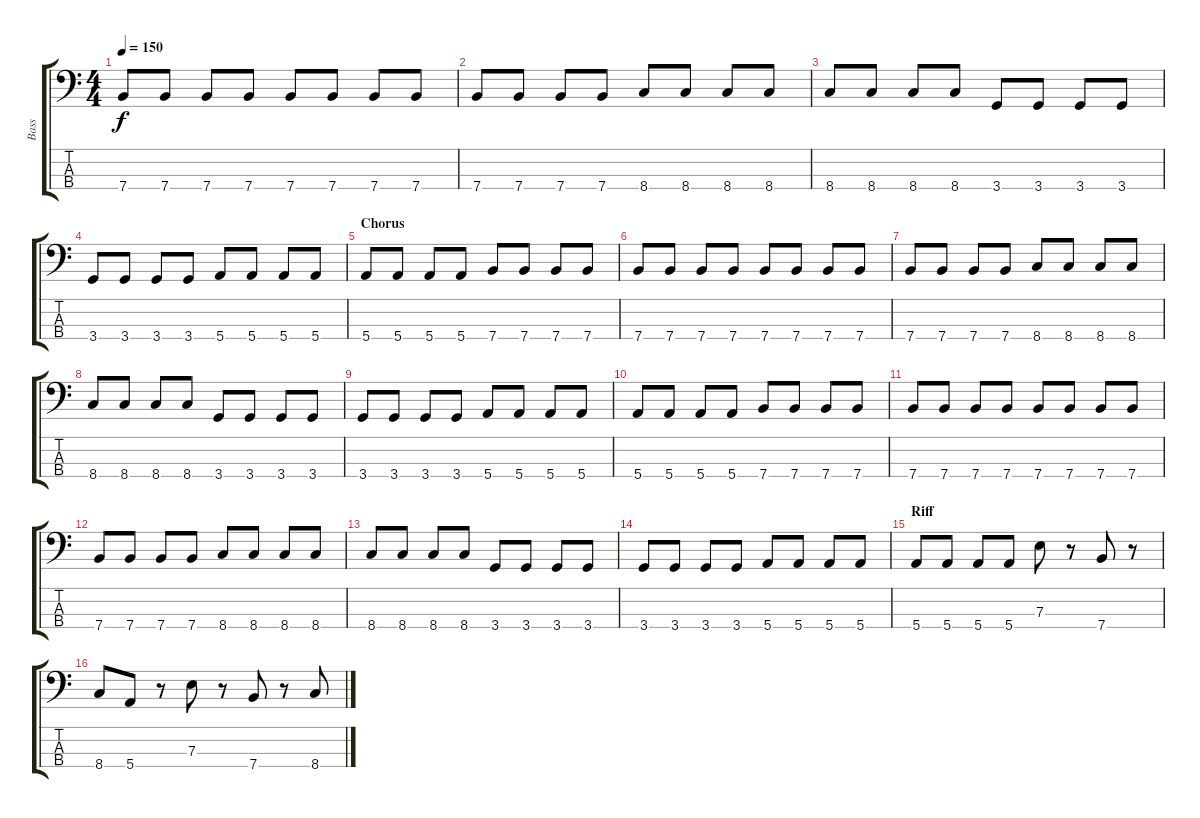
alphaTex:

\track ("Bass" "Bass") {instrument electricbasspick}
\staff {score tabs}
\tuning (G2 D2 A1 E1) {hide}
\ts (4 4)
\tempo 150
\clef f4
\ks c
7.4.8{dy f} 7.4.8 7.4.8 7.4.8 7.4.8 7.4.8 7.4.8 7.4.8 |
7.4.8 7.4.8 7.4.8 7.4.8 8.4.8 8.4.8 8.4.8 8.4.8 |
8.4.8 8.4.8 8.4.8 8.4.8 3.4.8 3.4.8 3.4.8 3.4.8 |
3.4.8 3.4.8 3.4.8 3.4.8 5.4.8 5.4.8 5.4.8 5.4.8 |
\section ("" "Chorus")
5.4.8 5.4.8 5.4.8 5.4.8 7.4.8 7.4.8 7.4.8 7.4.8 |
7.4.8 7.4.8 7.4.8 7.4.8 7.4.8 7.4.8 7.4.8 7.4.8 |
7.4.8 7.4.8 7.4.8 7.4.8 8.4.8 8.4.8 8.4.8 8.4.8 |
8.4.8 8.4.8 8.4.8 8.4.8 3.4.8 3.4.8 3.4.8 3.4.8 |
3.4.8 3.4.8 3.4.8 3.4.8 5.4.8 5.4.8 5.4.8 5.4.8 |
5.4.8 5.4.8 5.4.8 5.4.8 7.4.8 7.4.8 7.4.8 7.4.8 |
7.4.8 7.4.8 7.4.8 7.4.8 7.4.8 7.4.8 7.4.8 7.4.8 |
7.4.8 7.4.8 7.4.8 7.4.8 8.4.8 8.4.8 8.4.8 8.4.8 |
8.4.8 8.4.8 8.4.8 8.4.8 3.4.8 3.4.8 3.4.8 3.4.8 |
3.4.8 3.4.8 3.4.8 3.4.8 5.4.8 5.4.8 5.4.8 5.4.8 |
\section ("" "Riff")
5.4.8 5.4.8 5.4.8 5.4.8 7.3.8 r.8 7.4.8 r.8 |
8.4.8 5.4.8 r.8 7.3.8 r.8 7.4.8 r.8 8.4.8
